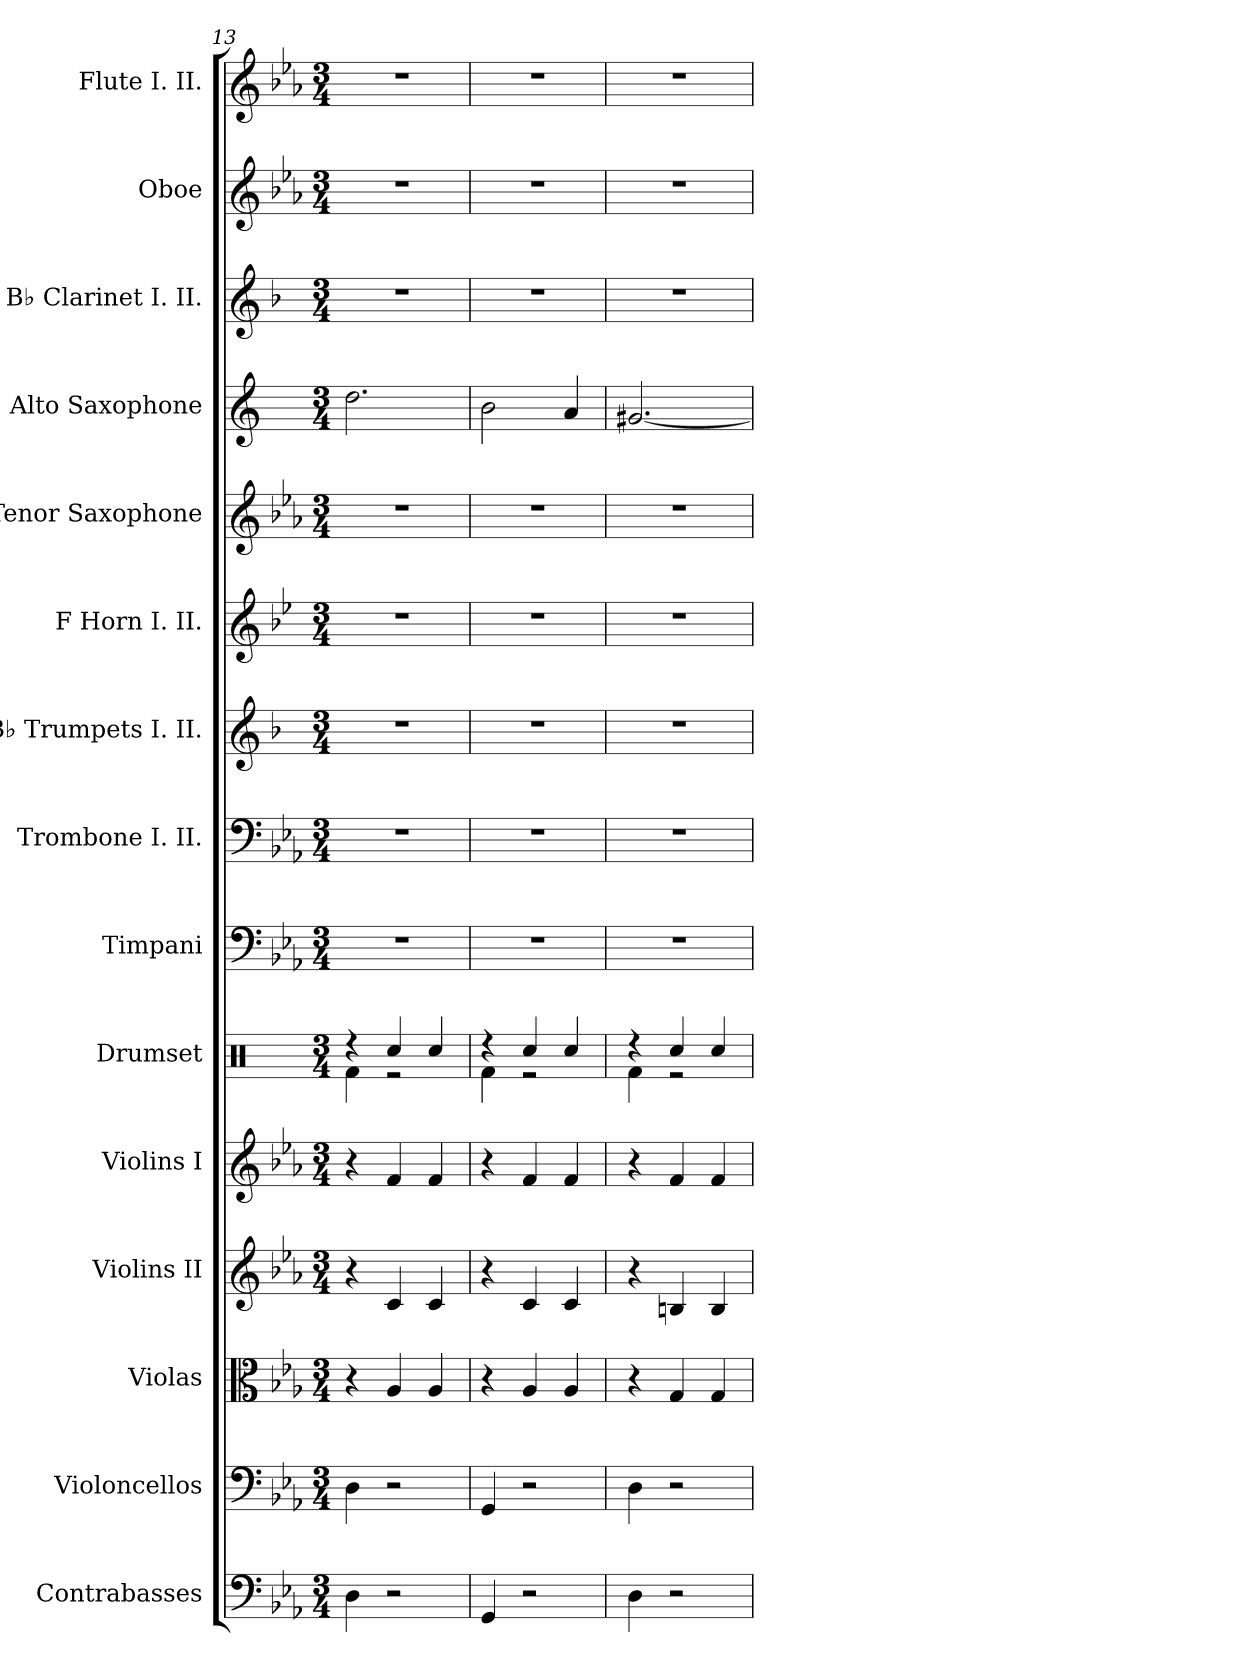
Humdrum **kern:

**kern	**kern	**kern	**kern	**kern	**kern	**kern	**kern	**kern	**kern	**kern	**kern	**kern	**kern	**kern
*part15	*part14	*part13	*part12	*part11	*part10	*part9	*part8	*part7	*part6	*part5	*part4	*part3	*part2	*part1
*staff15	*staff14	*staff13	*staff12	*staff11	*staff10	*staff9	*staff8	*staff7	*staff6	*staff5	*staff4	*staff3	*staff2	*staff1
*I"Contrabasses	*I"Violoncellos	*I"Violas	*I"Violins II	*I"Violins I	*I"Drumset	*I"Timpani	*I"Trombone I. II.	*I"B♭ Trumpets I. II.	*I"F Horn I. II.	*I"Tenor Saxophone	*I"Alto Saxophone	*I"B♭ Clarinet  I. II.	*I"Oboe	*I"Flute I. II.
*I'Cb.	*I'Vc.	*I'Vla.	*I'Vln. II	*I'Vln. I	*I'Drs.	*I'Timp.	*I'Tbn. I. II.	*I'B♭ Tpt. I. II.	*I'F Hn. I. II.	*I'T. Sax.	*I'A. Sax.	*I'B♭ Cl. I. II.	*I'Ob.	*I'Fl. I. II.
*clefF4	*clefF4	*clefC3	*clefG2	*clefG2	*clefX	*clefF4	*clefF4	*clefG2	*clefG2	*clefG2	*clefG2	*clefG2	*clefG2	*clefG2
*ITrd7c12	*	*	*	*	*	*	*	*ITrd1c2	*ITrd4c7	*ITrd8c14	*ITrd5c9	*ITrd1c2	*	*
*k[b-e-a-]	*k[b-e-a-]	*k[b-e-a-]	*k[b-e-a-]	*k[b-e-a-]	*k[]	*k[b-e-a-]	*k[b-e-a-]	*k[b-e-a-]	*k[b-e-a-]	*k[b-e-a-]	*k[b-e-a-]	*k[b-e-a-]	*k[b-e-a-]	*k[b-e-a-]
*M3/4	*M3/4	*M3/4	*M3/4	*M3/4	*M3/4	*M3/4	*M3/4	*M3/4	*M3/4	*M3/4	*M3/4	*M3/4	*M3/4	*M3/4
=13	=13	=13	=13	=13	=13	=13	=13	=13	=13	=13	=13	=13	=13	=13
*	*	*	*	*	*^	*	*	*	*	*	*	*	*	*
4DD\	4D\	4r	4r	4r	4r	4Rf\	2.r	2.r	2.r	2.r	2.r	2.f\	2.r	2.r	2.r
2r	2r	4A-/	4c/	4f/	4Rcc/	2r	.	.	.	.	.	.	.	.	.
.	.	4A-/	4c/	4f/	4Rcc/	.	.	.	.	.	.	.	.	.	.
=14	=14	=14	=14	=14	=14	=14	=14	=14	=14	=14	=14	=14	=14	=14	=14
4GGG/	4GG/	4r	4r	4r	4r	4Rf\	2.r	2.r	2.r	2.r	2.r	2d\	2.r	2.r	2.r
2r	2r	4A-/	4c/	4f/	4Rcc/	2r	.	.	.	.	.	.	.	.	.
.	.	4A-/	4c/	4f/	4Rcc/	.	.	.	.	.	.	4c/	.	.	.
=15	=15	=15	=15	=15	=15	=15	=15	=15	=15	=15	=15	=15	=15	=15	=15
4DD\	4D\	4r	4r	4r	4r	4Rf\	2.r	2.r	2.r	2.r	2.r	[2.Bn/	2.r	2.r	2.r
2r	2r	4G/	4Bn/	4f/	4Rcc/	2r	.	.	.	.	.	.	.	.	.
.	.	4G/	4B/	4f/	4Rcc/	.	.	.	.	.	.	.	.	.	.
*	*	*	*	*	*v	*v	*	*	*	*	*	*	*	*	*
=	=	=	=	=	=	=	=	=	=	=	=	=	=	=
*-	*-	*-	*-	*-	*-	*-	*-	*-	*-	*-	*-	*-	*-	*-
